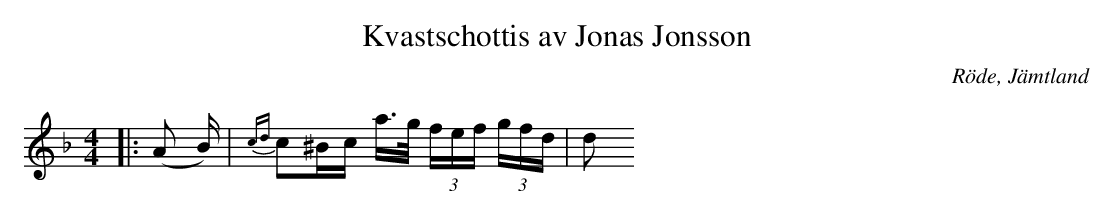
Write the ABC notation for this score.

X:1
T:Kvastschottis av Jonas Jonsson
O:Röde, Jämtland
M:4/4
L:1/16
K:F
|: (A2 B) | {cd}c2^Bc a>g (3fef (3gfd | d2
